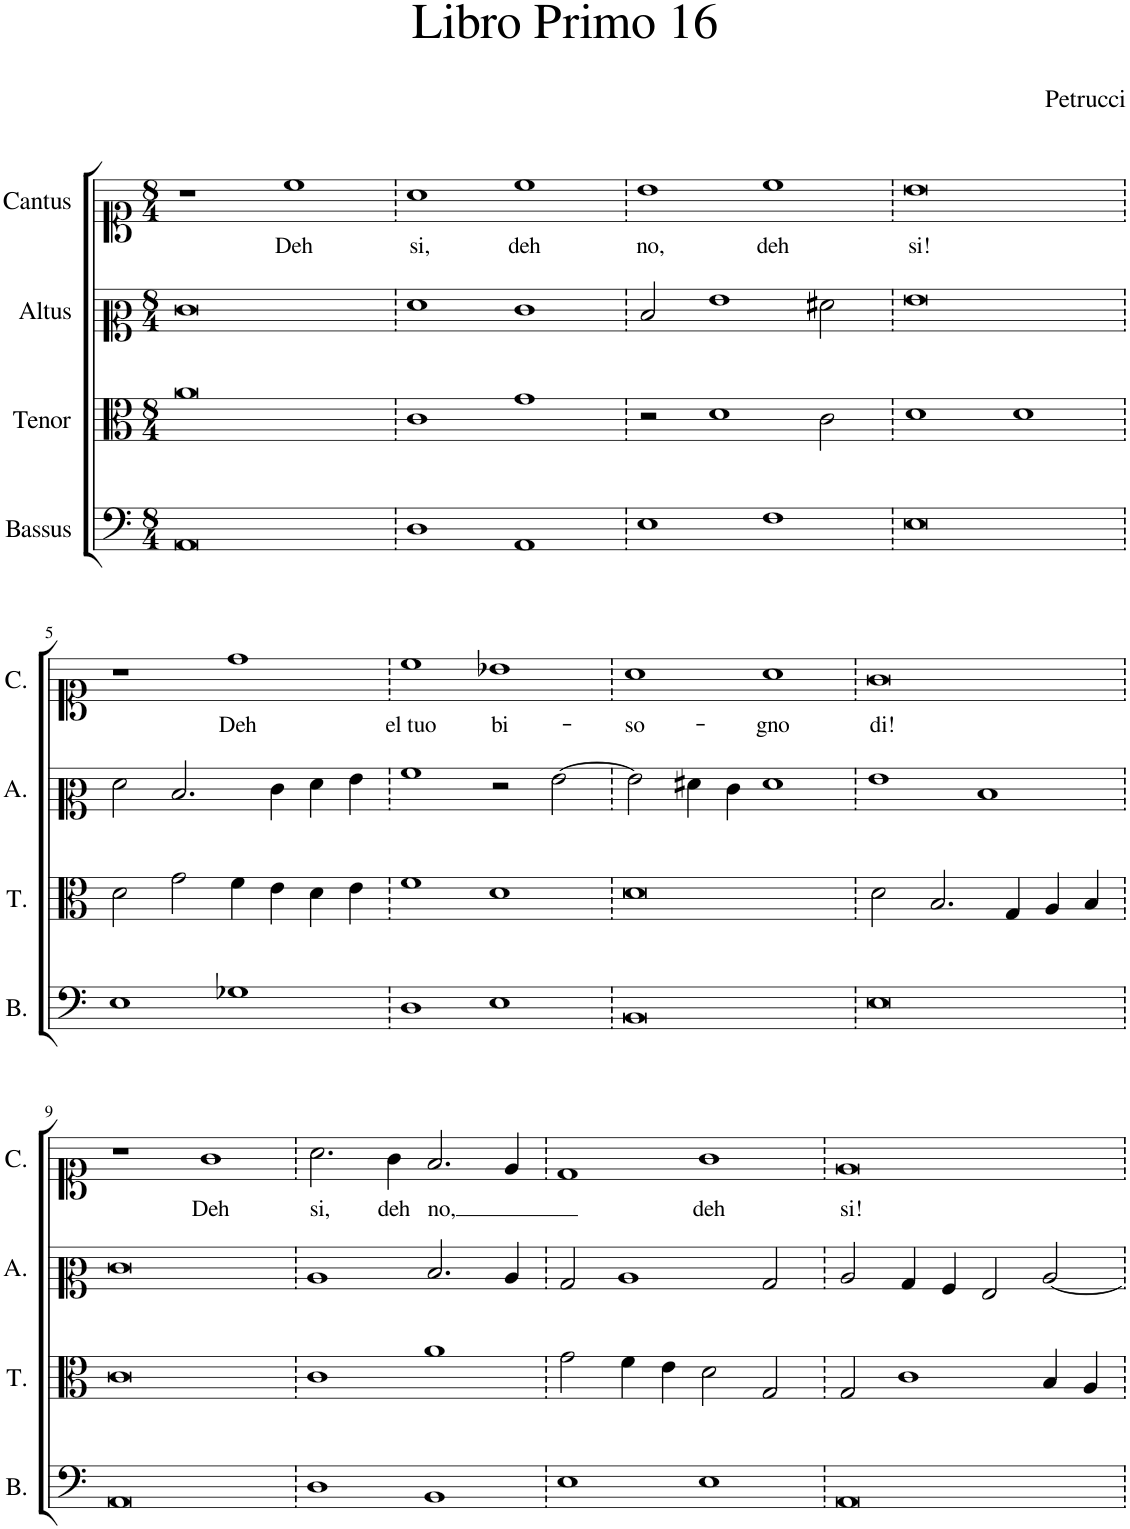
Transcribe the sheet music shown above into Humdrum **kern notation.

**kern	**kern	**kern	**kern	**text
*part4	*part3	*part2	*part1	*part1
*staff4	*staff3	*staff2	*staff1	*staff1
*I"Bassus	*I"Tenor	*I"Altus	*I"Cantus	*
*I'B.	*I'T.	*I'A.	*I'C.	*
*clefF4	*clefC3	*clefC2	*clefC1	*
*k[]	*k[]	*k[]	*k[]	*
*M8/4	*M8/4	*M8/4	*M8/4	*
=1	=1	=1	=1	=1
0AA	0a	0e	1r	.
!	!	!	!	!LO:LY:b
.	.	.	1cc	Deh
=2	=2	=2	=2	=2
!	!	!	!	!LO:LY:b
1D	1c	1f	1a	si,
!	!	!	!	!LO:LY:b
1AA	1g	1e	1cc	deh
=3	=3	=3	=3	=3
!	!	!	!	!LO:LY:b
1E	2r	2d/	1b	no,
.	1d	1g	.	.
!	!	!	!	!LO:LY:b
1F	.	.	1cc	deh
.	2c\	2f#X\	.	.
=4	=4	=4	=4	=4
!	!	!	!	!LO:LY:b
0E	1d	0g	0b	si!
.	1d	.	.	.
!!LO:LB:g=z
=5	=5	=5	=5	=5
1E	2d\	2f\	1r	.
.	2g\	2.d/	.	.
!	!	!	!	!LO:LY:b
1G-X	4f\	.	1dd	Deh
.	4e\	4e\	.	.
.	4d\	4f\	.	.
.	4e\	4g\	.	.
=6	=6	=6	=6	=6
!	!	!	!	!LO:LY:b
1D	1f	1a	1cc	el tuo
!	!	!	!	!LO:LY:b
1E	1d	2r	1b-X	bi-
.	.	[2g\	.	.
=7	=7	=7	=7	=7
!	!	!	!	!LO:LY:b
0BB	0d	2g\]	1a	-so-
.	.	4f#X\	.	.
.	.	4e\	.	.
!	!	!	!	!LO:LY:b
.	.	1f#	1a	-gno
=8	=8	=8	=8	=8
!	!	!	!	!LO:LY:b
0E	2d\	1g	0g	di!
.	2.B/	.	.	.
.	.	1d	.	.
.	4G/	.	.	.
.	4A/	.	.	.
.	4B/	.	.	.
!!LO:LB:g=z
=9	=9	=9	=9	=9
0AA	0c	0e	1r	.
!	!	!	!	!LO:LY:b
.	.	.	1g	Deh
=10	=10	=10	=10	=10
!	!	!	!	!LO:LY:b
1D	1c	1c	2.a\	si,
!	!	!	!	!LO:LY:b
.	.	.	4g\	deh
!	!	!	!	!LO:LY:b
1BB	1a	2.d/	2.f/	-no,
.	.	4c/	4e/	.
=11	=11	=11	=11	=11
1E	2g\	2B/	1d	.
.	4f\	1c	.	.
.	4e\	.	.	.
!	!	!	!	!LO:LY:b
1E	2d\	.	1g	deh
.	2G/	2B/	.	.
=12	=12	=12	=12	=12
!	!	!	!	!LO:LY:b
0AA	2G/	2c/	0e	si!
.	1c	4B/	.	.
.	.	4A/	.	.
.	.	2G/	.	.
.	4B/	[2c/	.	.
.	4A/	.	.	.
=	=	=	=	=
*-	*-	*-	*-	*-
